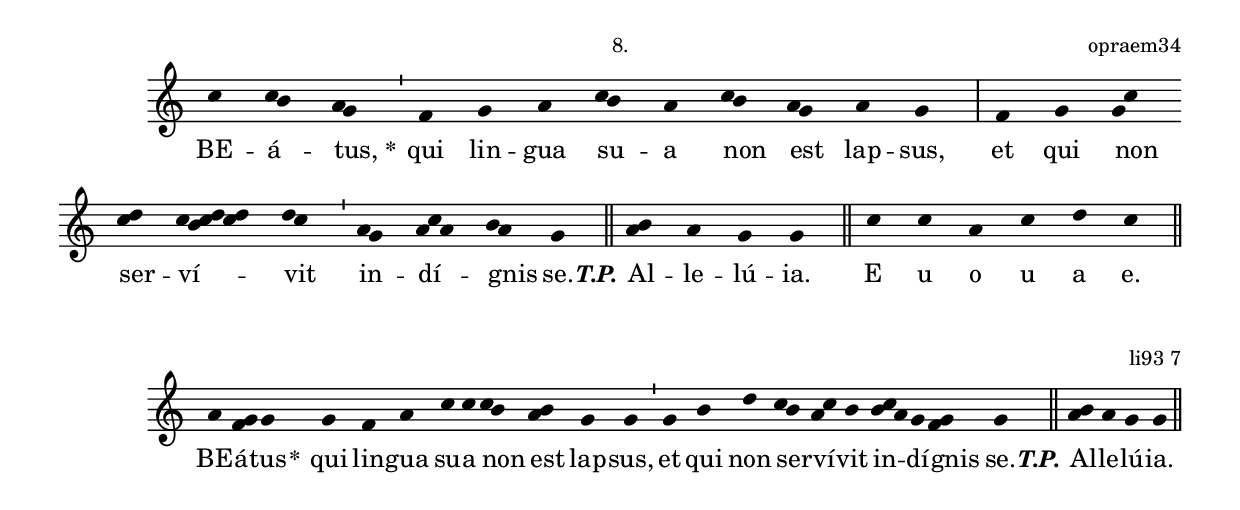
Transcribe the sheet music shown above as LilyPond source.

\version "2.19.32"

\include "../lib/synopsis.ily"

\score {
  \transpose c c' {
    \plainchant
    c'4 \melisma { c' b } \melisma { a g } \bar "'"
    f \bar "" g a \bar "" \melisma { c' b } a \bar "" \melisma { c' b } \bar "" \melisma { a g } \bar "" a g \bar "|"
    f \bar "" g \bar "" \melisma { g c' } \bar "" \melisma { c' d' } \melisma { c' b c' d' c' d' } \melisma { d' c' } \bar "'"
    \melisma { a g } \melisma { a c' a } \melisma { b a } \bar "" g \bar "||"
    \melisma { a b } a g g \bar "||"
    c' \bar "" c' \bar "" a \bar "" c' \bar "" d' \bar "" c' \bar "||"
  }
  \addlyrics {
    BE -- á -- tus, \set stanza = \markup{"*"}
    qui lin -- gua su -- a non est lap -- sus,
    et qui non ser -- ví -- vit
    in -- dí -- gnis se.
    \set stanza = \markup{\italic{T.P.}}
    Al -- le -- lú -- ia.
    E u o u a e.
  }
  \header {
    annotation = "8."
    mode = "8"
    office-part = "antiphona"
    fontes = "opraem34"
  }
}

\score {
  \transpose c c' {
    \plainchant
    a4 \melisma { f g } g
    g f a c' c' \melisma { c' b } \melisma { a b } g4. g \bar "'"
    g4 b d' \bar "" \melisma { c' b } \melisma { a c' } b \bar "" \melisma { b c' a } g \melisma { f g } g4. \bar "||"
    \melisma { a4 b } a g4. 4 \bar "||"
  }
  \addlyrics {
    BE -- á -- tus \set stanza = \markup{"*"}
    qui lin -- gua su -- a non est lap -- sus,
    et qui non ser -- ví -- vit in -- dí -- gnis se.
    \set stanza = \markup{\italic{T.P.}}
    Al -- le -- lú -- ia.
  }
  \header {
    fontes = "li93 7"
  }
}

%{
\score {
  \transpose c c' {
    \plainchant

  }
  \addlyrics {

  }
  \header {
    fontes = ""
  }
}
%}